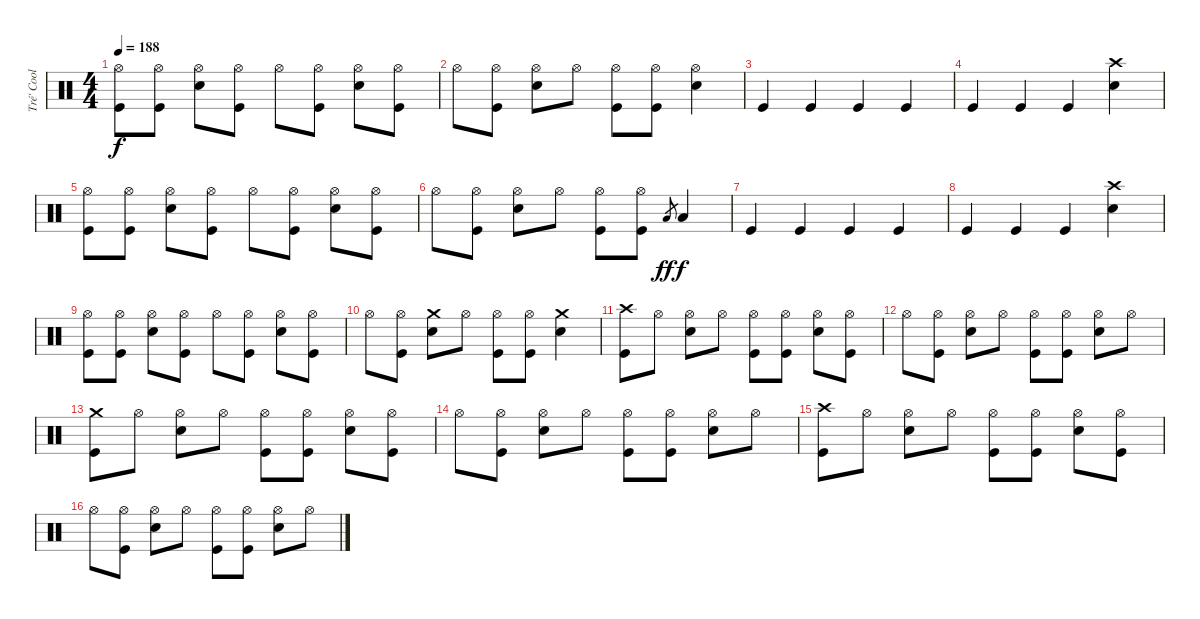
\track ("Tré' Cool" "Tré' Cool") {instrument percussion}
\staff {score}
\articulation defaults
\ts (4 4)
\tempo 188
\clef neutral
\ks c
("Hi-Hat (open)" "Kick (hit)").8{dy f} ("Hi-Hat (open)" "Kick (hit)").8 ("Hi-Hat (open)" "Electric Snare (hit)").8 ("Hi-Hat (open)" "Kick (hit)").8 "Hi-Hat (open)".8 ("Hi-Hat (open)" "Kick (hit)").8 ("Hi-Hat (open)" "Electric Snare (hit)").8 ("Hi-Hat (open)" "Kick (hit)").8 |
"Hi-Hat (open)".8 ("Hi-Hat (open)" "Kick (hit)").8 ("Hi-Hat (open)" "Electric Snare (hit)").8 "Hi-Hat (open)".8 ("Hi-Hat (open)" "Kick (hit)").8 ("Hi-Hat (open)" "Kick (hit)").8 ("Hi-Hat (open)" "Electric Snare (hit)").4 |
"Kick (hit)".4 "Kick (hit)".4 "Kick (hit)".4 "Kick (hit)".4 |
"Kick (hit)".4 "Kick (hit)".4 "Kick (hit)".4 ("Crash high (hit)" "Electric Snare (hit)").4 |
("Hi-Hat (open)" "Kick (hit)").8 ("Hi-Hat (open)" "Kick (hit)").8 ("Hi-Hat (open)" "Electric Snare (hit)").8 ("Hi-Hat (open)" "Kick (hit)").8 "Hi-Hat (open)".8 ("Hi-Hat (open)" "Kick (hit)").8 ("Hi-Hat (open)" "Electric Snare (hit)").8 ("Hi-Hat (open)" "Kick (hit)").8 |
"Hi-Hat (open)".8 ("Hi-Hat (open)" "Kick (hit)").8 ("Hi-Hat (open)" "Electric Snare (hit)").8 "Hi-Hat (open)".8 ("Hi-Hat (open)" "Kick (hit)").8 ("Hi-Hat (open)" "Kick (hit)").8 "Low Floor Tom (hit)".8{gr dy ff} "Low Floor Tom (hit)".4{dy f} |
"Kick (hit)".4 "Kick (hit)".4 "Kick (hit)".4 "Kick (hit)".4 |
"Kick (hit)".4 "Kick (hit)".4 "Kick (hit)".4 ("Crash high (hit)" "Electric Snare (hit)").4 |
("Hi-Hat (open)" "Kick (hit)").8 ("Hi-Hat (open)" "Kick (hit)").8 ("Hi-Hat (open)" "Electric Snare (hit)").8 ("Hi-Hat (open)" "Kick (hit)").8 "Hi-Hat (open)".8 ("Hi-Hat (open)" "Kick (hit)").8 ("Hi-Hat (open)" "Electric Snare (hit)").8 ("Hi-Hat (open)" "Kick (hit)").8 |
"Hi-Hat (open)".8 ("Hi-Hat (open)" "Kick (hit)").8 ("Crash medium (hit)" "Electric Snare (hit)").8 "Hi-Hat (open)".8 ("Hi-Hat (open)" "Kick (hit)").8 ("Hi-Hat (open)" "Kick (hit)").8 ("Crash medium (hit)" "Electric Snare (hit)").4 |
("Crash high (hit)" "Kick (hit)").8 "Hi-Hat (open)".8 ("Hi-Hat (open)" "Electric Snare (hit)").8 "Hi-Hat (open)".8 ("Hi-Hat (open)" "Kick (hit)").8 ("Hi-Hat (open)" "Kick (hit)").8 ("Hi-Hat (open)" "Electric Snare (hit)").8 ("Hi-Hat (open)" "Kick (hit)").8 |
"Hi-Hat (open)".8 ("Hi-Hat (open)" "Kick (hit)").8 ("Hi-Hat (open)" "Electric Snare (hit)").8 "Hi-Hat (open)".8 ("Hi-Hat (open)" "Kick (hit)").8 ("Hi-Hat (open)" "Kick (hit)").8 ("Hi-Hat (open)" "Electric Snare (hit)").8 "Hi-Hat (open)".8 |
("Crash medium (hit)" "Kick (hit)").8 "Hi-Hat (open)".8 ("Hi-Hat (open)" "Electric Snare (hit)").8 "Hi-Hat (open)".8 ("Hi-Hat (open)" "Kick (hit)").8 ("Hi-Hat (open)" "Kick (hit)").8 ("Hi-Hat (open)" "Electric Snare (hit)").8 ("Hi-Hat (open)" "Kick (hit)").8 |
"Hi-Hat (open)".8 ("Hi-Hat (open)" "Kick (hit)").8 ("Hi-Hat (open)" "Electric Snare (hit)").8 "Hi-Hat (open)".8 ("Hi-Hat (open)" "Kick (hit)").8 ("Hi-Hat (open)" "Kick (hit)").8 ("Hi-Hat (open)" "Electric Snare (hit)").8 "Hi-Hat (open)".8 |
("Crash high (hit)" "Kick (hit)").8 "Hi-Hat (open)".8 ("Hi-Hat (open)" "Electric Snare (hit)").8 "Hi-Hat (open)".8 ("Hi-Hat (open)" "Kick (hit)").8 ("Hi-Hat (open)" "Kick (hit)").8 ("Hi-Hat (open)" "Electric Snare (hit)").8 ("Hi-Hat (open)" "Kick (hit)").8 |
"Hi-Hat (open)".8 ("Hi-Hat (open)" "Kick (hit)").8 ("Hi-Hat (open)" "Electric Snare (hit)").8 "Hi-Hat (open)".8 ("Hi-Hat (open)" "Kick (hit)").8 ("Hi-Hat (open)" "Kick (hit)").8 ("Hi-Hat (open)" "Electric Snare (hit)").8 "Hi-Hat (open)".8
